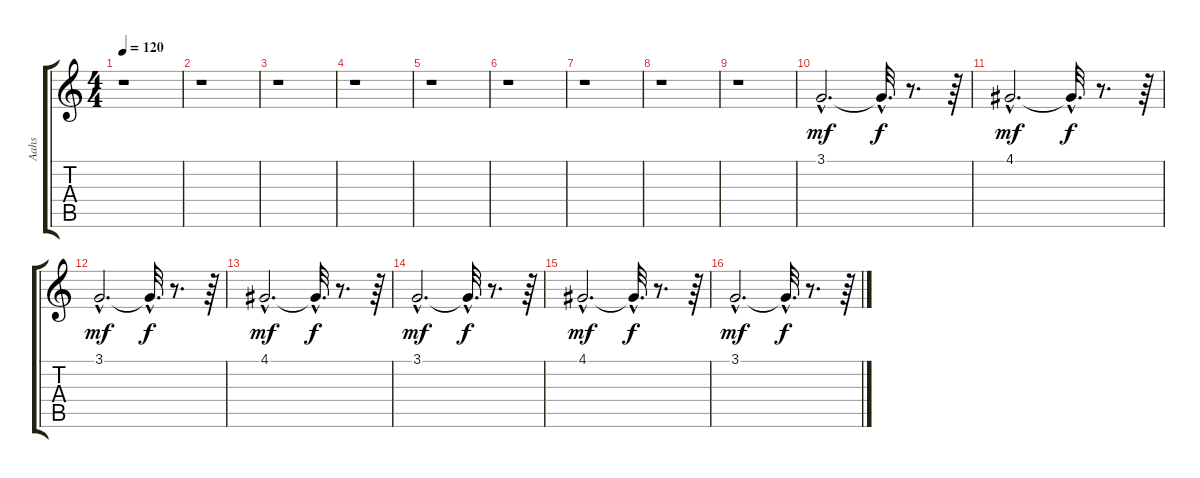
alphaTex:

\track ("Aahs" "Aahs") {instrument choiraahs}
\staff {score tabs}
\tuning (E4 B3 G3 D3 A2 E2) {hide}
\ts (4 4)
\tempo 120
\clef g2
\ks c
r.1{dy mf} |
r.1 |
r.1 |
r.1 |
r.1 |
r.1 |
r.1 |
r.1 |
r.1 |
3.1{hac}.2{d} 3.1{hac t}.32{d dy f} r.8{d} r.64 |
4.1{hac}.2{d dy mf} 4.1{hac t}.32{d dy f} r.8{d} r.64 |
3.1{hac}.2{d dy mf} 3.1{hac t}.32{d dy f} r.8{d} r.64 |
4.1{hac}.2{d dy mf} 4.1{hac t}.32{d dy f} r.8{d} r.64 |
3.1{hac}.2{d dy mf} 3.1{hac t}.32{d dy f} r.8{d} r.64 |
4.1{hac}.2{d dy mf} 4.1{hac t}.32{d dy f} r.8{d} r.64 |
3.1{hac}.2{d dy mf} 3.1{hac t}.32{d dy f} r.8{d} r.64
